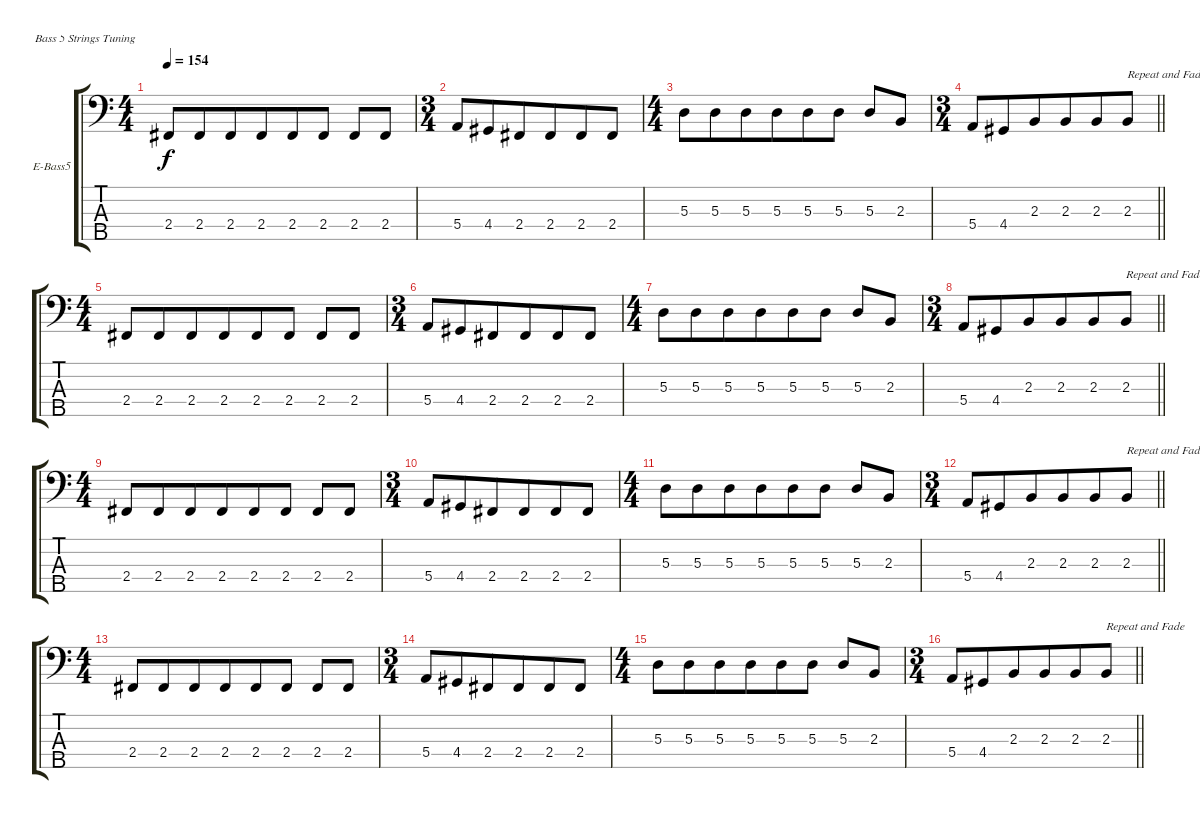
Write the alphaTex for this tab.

\bracketExtendMode groupsimilarinstruments
\firstSystemTrackNameOrientation horizontal
\otherSystemsTrackNameOrientation horizontal
\track ("Chebon Littlefield" "E-Bass5") {instrument electricbassfinger}
\staff {score tabs}
\tuning (G2 D2 A1 E1 B0)
\ts (4 4)
\beaming (8 6 4)
\tempo 154
\clef f4
\ks c
2.4.8{dy f} 2.4.8 2.4.8 2.4.8 2.4.8 2.4.8 2.4.8 2.4.8 |
\ts (3 4)
\beaming (8 6 4)
5.4.8 4.4.8 2.4.8 2.4.8 2.4.8 2.4.8 |
\ts (4 4)
\beaming (8 6 4)
5.3.8 5.3.8 5.3.8 5.3.8 5.3.8 5.3.8 5.3.8 2.3.8 |
\ts (3 4)
\beaming (8 6 4)
\barLineRight lightlight
5.4.8 4.4.8 2.3.8 2.3.8 2.3.8 2.3.8{txt "Repeat and Fade"} |
\ts (4 4)
\beaming (8 6 4)
2.4.8 2.4.8 2.4.8 2.4.8 2.4.8 2.4.8 2.4.8 2.4.8 |
\ts (3 4)
\beaming (8 6 4)
5.4.8 4.4.8 2.4.8 2.4.8 2.4.8 2.4.8 |
\ts (4 4)
\beaming (8 6 4)
5.3.8 5.3.8 5.3.8 5.3.8 5.3.8 5.3.8 5.3.8 2.3.8 |
\ts (3 4)
\beaming (8 6 4)
\barLineRight lightlight
5.4.8 4.4.8 2.3.8 2.3.8 2.3.8 2.3.8{txt "Repeat and Fade"} |
\ts (4 4)
\beaming (8 6 4)
2.4.8 2.4.8 2.4.8 2.4.8 2.4.8 2.4.8 2.4.8 2.4.8 |
\ts (3 4)
\beaming (8 6 4)
5.4.8 4.4.8 2.4.8 2.4.8 2.4.8 2.4.8 |
\ts (4 4)
\beaming (8 6 4)
5.3.8 5.3.8 5.3.8 5.3.8 5.3.8 5.3.8 5.3.8 2.3.8 |
\ts (3 4)
\beaming (8 6 4)
\barLineRight lightlight
5.4.8 4.4.8 2.3.8 2.3.8 2.3.8 2.3.8{txt "Repeat and Fade"} |
\ts (4 4)
\beaming (8 6 4)
2.4.8 2.4.8 2.4.8 2.4.8 2.4.8 2.4.8 2.4.8 2.4.8 |
\ts (3 4)
\beaming (8 6 4)
5.4.8 4.4.8 2.4.8 2.4.8 2.4.8 2.4.8 |
\ts (4 4)
\beaming (8 6 4)
5.3.8 5.3.8 5.3.8 5.3.8 5.3.8 5.3.8 5.3.8 2.3.8 |
\ts (3 4)
\beaming (8 6 4)
\barLineRight lightlight
5.4.8 4.4.8 2.3.8 2.3.8 2.3.8 2.3.8{txt "Repeat and Fade"}
